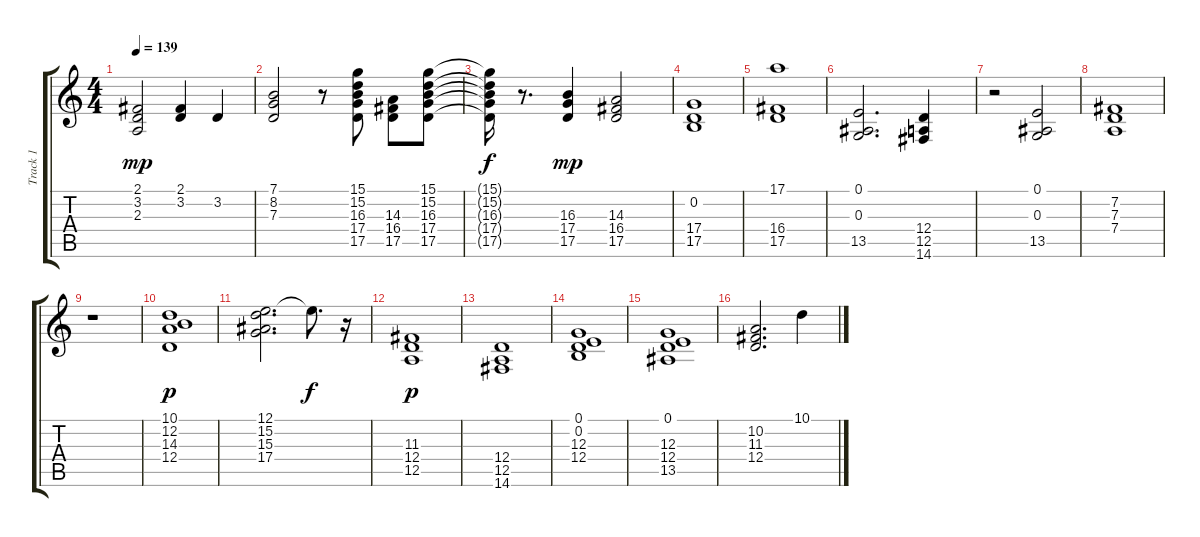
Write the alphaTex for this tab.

\track ("Track 1" "Track 1") {instrument electricpiano2}
\staff {score tabs}
\tuning (E4 B3 G3 D3 A2 E2) {hide}
\ts (4 4)
\tempo 139
\clef g2
\ks c
(2.1 3.2 2.3).2{dy mp} (2.1 3.2).4 3.2.4 |
(7.1 8.2 7.3).2 r.8 (15.1 15.2 16.3 17.4 17.5).8 (14.3 16.4 17.5).8 (15.1 15.2 16.3 17.4 17.5).8 |
(15.1{t} 15.2{t} 16.3{t} 17.4{t} 17.5{t}).16{dy f} r.8{d} (16.3 17.4 17.5).4{dy mp} (14.3 16.4 17.5).2 |
(0.2 17.4 17.5).1 |
(17.1 16.4 17.5).1 |
(0.1 0.3 13.5).2{d} (12.4 12.5 14.6).4 |
r.2 (0.1 0.3 13.5).2 |
(7.2 7.3 7.4).1 |
r.1 |
(10.1 12.2 14.3 12.4).1{dy p} |
(12.1 15.2 15.3 17.4).2{d} 12.1{t}.8{d dy f} r.16 |
(11.3 12.4 12.5).1{dy p} |
(12.4 12.5 14.6).1 |
(0.1 0.2 12.3 12.4).1 |
(0.1 12.3 12.4 13.5).1 |
(10.2 11.3 12.4).2{d} 10.1.4
